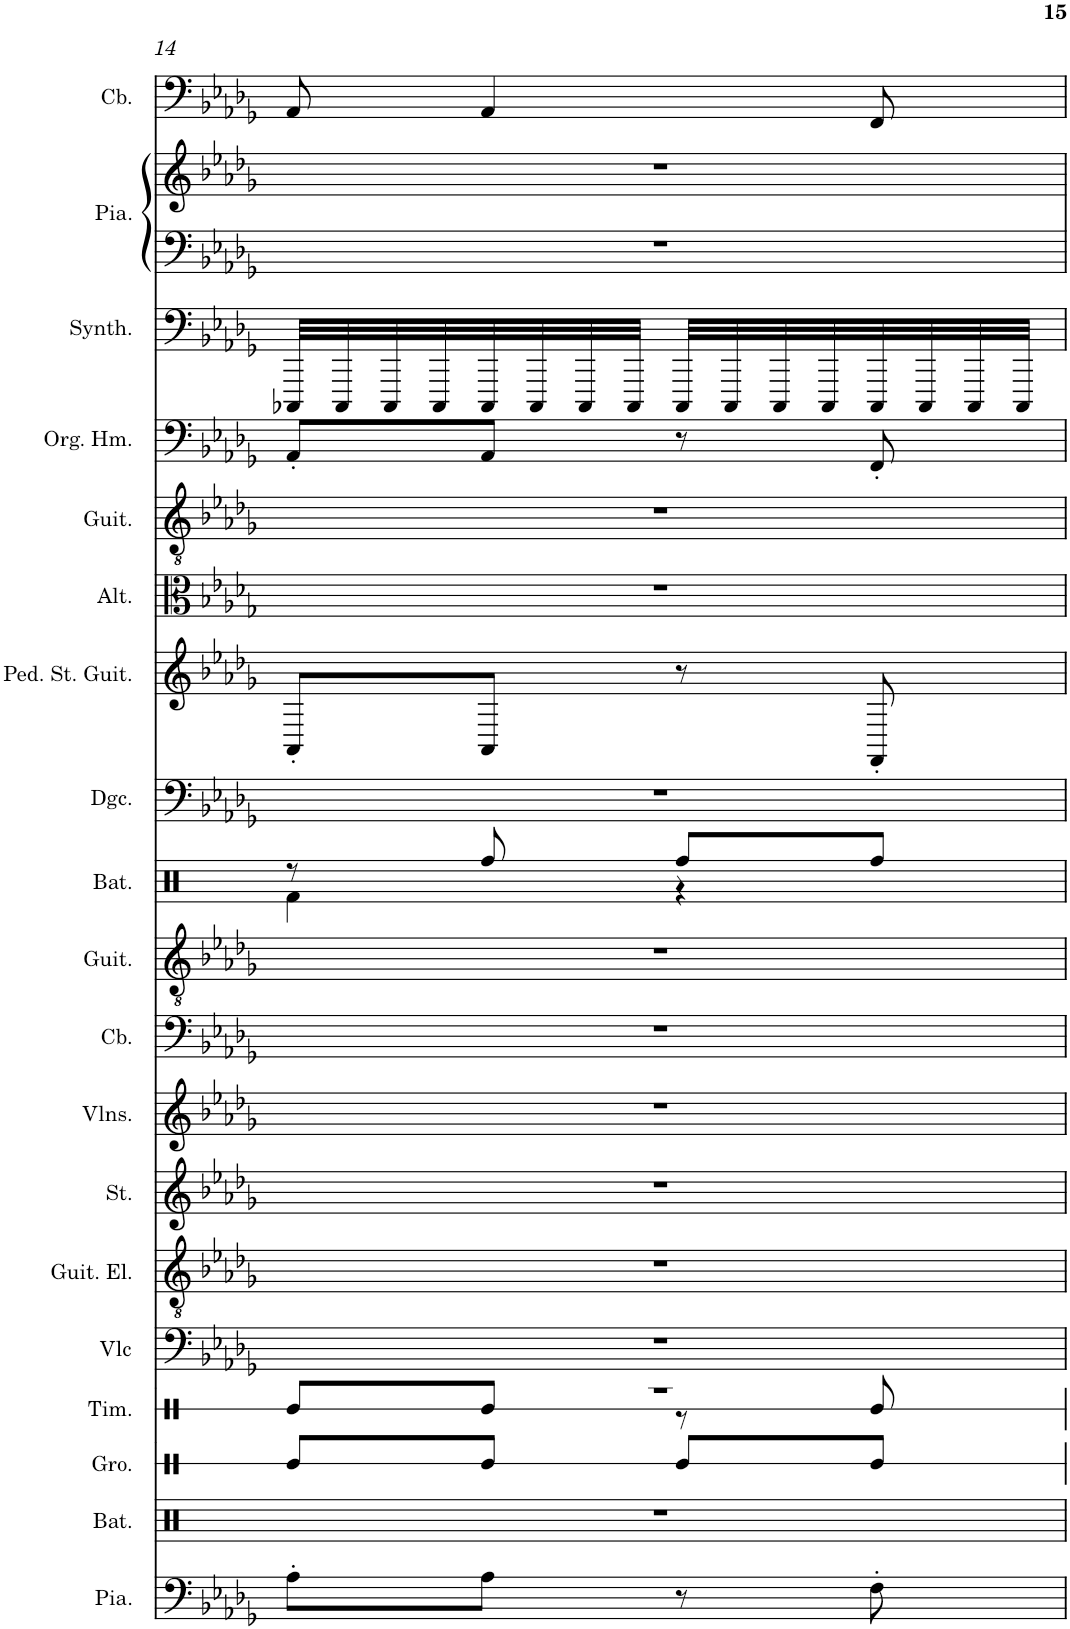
**kern	**kern	**kern	**kern	**kern	**kern	**kern	**kern	**kern	**kern	**kern	**kern	**kern	**kern	**kern	**kern	**kern	**kern	**kern	**kern
*part19	*part18	*part17	*part16	*part15	*part14	*part13	*part12	*part11	*part10	*part9	*part8	*part7	*part6	*part5	*part4	*part3	*part2	*part2	*part1
*staff20	*staff19	*staff18	*staff17	*staff16	*staff15	*staff14	*staff13	*staff12	*staff11	*staff10	*staff9	*staff8	*staff7	*staff6	*staff5	*staff4	*staff3	*staff2	*staff1
*I"Piano, PIANO PLUS	*I"Batterie, CAISSE CLAIRE	*I"Güiro, guiros court	*I"Timbre, DRUMS SAT	*I"Violoncelle, PIZZI	*I"Guitare électrique, CLEAN	*I"Cordes, VIOLONS3	*I"Violons, VIOLONS2	*I"Contrebasse, CONTREBASSE	*I"Guitare acoustique, JAZZ	*I"Batterie, DRUMS	*I"Dungchen, TROMPETTE	*I"Pedal steel guitar, GUITARE	*I"Altos, VIOLONS	*I"Guitare classique, NYLON	*I"Orgue Hammond, ORGUE	*I"Synthétiseur de sinusoïdes, VOCAL	*I"Piano, PIANO	*	*I"Contrebasse, BASSE
*I'Pia.	*I'Bat.	*I'Gro.	*I'Tim.	*I'Vlc	*I'Guit. El.	*	*I'Vlns.	*I'Cb.	*I'Guit.	*I'Bat.	*I'Dgc.	*I'Ped. St. Guit.	*I'Alt.	*I'Guit.	*I'Org. Hm.	*I'Synth.	*I'Pia.	*	*I'Cb.
!!LO:PB:g=z
*clefF4	*clefX	*clefX	*clefX	*clefF4	*clefGv2	*clefG2	*clefG2	*clefF4	*clefGv2	*clefX	*clefF4	*clefG2	*clefC3	*clefGv2	*clefF4	*clefF4	*clefF4	*clefG2	*clefF4
*	*	*	*	*	*	*	*	*Trd7c12	*	*	*Trd1c2	*	*	*	*	*	*	*	*Trd7c12
*k[b-e-a-d-g-]	*k[]	*k[]	*k[]	*k[b-e-a-d-g-]	*k[b-e-a-d-g-]	*k[b-e-a-d-g-]	*k[b-e-a-d-g-]	*k[b-e-a-d-g-]	*k[b-e-a-d-g-]	*k[]	*k[b-e-a-d-g-]	*k[b-e-a-d-g-]	*k[b-e-a-d-g-]	*k[b-e-a-d-g-]	*k[b-e-a-d-g-]	*k[b-e-a-d-g-]	*k[b-e-a-d-g-]	*k[b-e-a-d-g-]	*k[b-e-a-d-g-]
*M2/4	*M2/4	*M2/4	*M2/4	*M2/4	*M2/4	*M2/4	*M2/4	*M2/4	*M2/4	*M2/4	*M2/4	*M2/4	*M2/4	*M2/4	*M2/4	*M2/4	*M2/4	*M2/4	*M2/4
=14	=14	=14	=14	=14	=14	=14	=14	=14	=14	=14	=14	=14	=14	=14	=14	=14	=14	=14	=14
*	*	*	*^	*	*	*	*	*	*	*^	*	*	*	*	*	*	*	*	*
8A-'\L	2r	8Re/L	2r	8Re/L	2r	2r	2r	2r	2r	2r	8r	4Rf\	2r	8AA-'/L	2r	2r	8AA-'/L	32CCC-X/LLL	2r	2r	8AA-/
.	.	.	.	.	.	.	.	.	.	.	.	.	.	.	.	.	.	32CCC-/	.	.	.
.	.	.	.	.	.	.	.	.	.	.	.	.	.	.	.	.	.	32CCC-/	.	.	.
.	.	.	.	.	.	.	.	.	.	.	.	.	.	.	.	.	.	32CCC-/	.	.	.
8A-\J	.	8Re/J	.	8Re/J	.	.	.	.	.	.	8Rff/	.	.	8AA-/J	.	.	8AA-/J	32CCC-/	.	.	4AA-/
.	.	.	.	.	.	.	.	.	.	.	.	.	.	.	.	.	.	32CCC-/	.	.	.
.	.	.	.	.	.	.	.	.	.	.	.	.	.	.	.	.	.	32CCC-/	.	.	.
.	.	.	.	.	.	.	.	.	.	.	.	.	.	.	.	.	.	32CCC-/JJJ	.	.	.
8r	.	8Re/L	.	8r	.	.	.	.	.	.	8Rff/L	4r	.	8r	.	.	8r	32CCC-/LLL	.	.	.
.	.	.	.	.	.	.	.	.	.	.	.	.	.	.	.	.	.	32CCC-/	.	.	.
.	.	.	.	.	.	.	.	.	.	.	.	.	.	.	.	.	.	32CCC-/	.	.	.
.	.	.	.	.	.	.	.	.	.	.	.	.	.	.	.	.	.	32CCC-/	.	.	.
8F'\	.	8Re/J	.	8Re/	.	.	.	.	.	.	8Rff/J	.	.	8FF'/	.	.	8FF'/	32CCC-/	.	.	8FF/
.	.	.	.	.	.	.	.	.	.	.	.	.	.	.	.	.	.	32CCC-/	.	.	.
.	.	.	.	.	.	.	.	.	.	.	.	.	.	.	.	.	.	32CCC-/	.	.	.
.	.	.	.	.	.	.	.	.	.	.	.	.	.	.	.	.	.	32CCC-/JJJ	.	.	.
*	*	*	*v	*v	*	*	*	*	*	*	*v	*v	*	*	*	*	*	*	*	*	*
=	=	=	=	=	=	=	=	=	=	=	=	=	=	=	=	=	=	=	=
*-	*-	*-	*-	*-	*-	*-	*-	*-	*-	*-	*-	*-	*-	*-	*-	*-	*-	*-	*-
